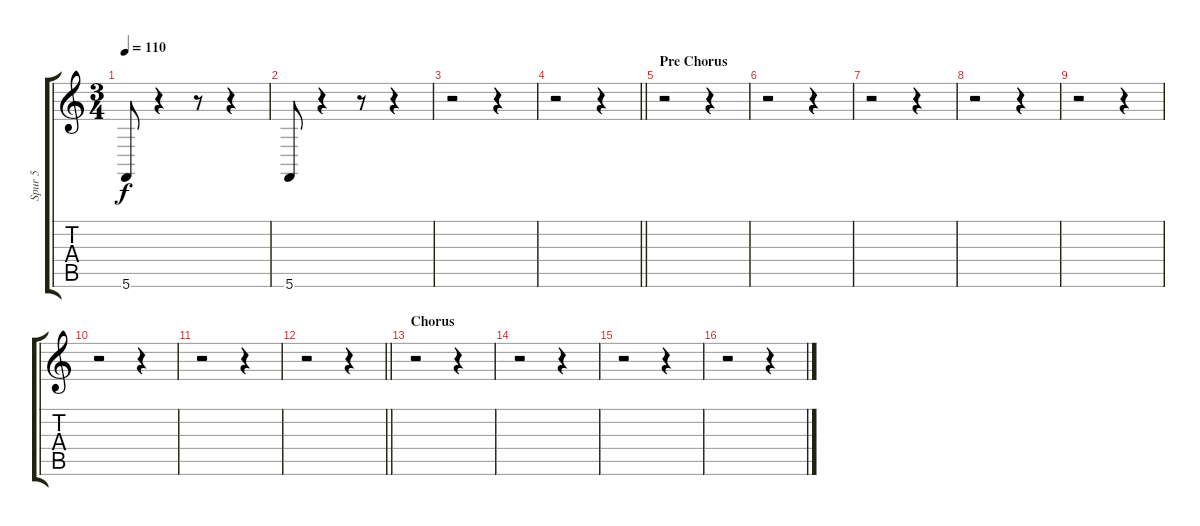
\track ("Spur 5" "Spur 5") {instrument tuba}
\staff {score tabs}
\tuning (D4 A3 F3 C3 G2 C2) {hide}
\ts (3 4)
\tempo 110
\clef g2
\ks c
5.6.8{dy f} r.4 r.8 r.4 |
5.6.8 r.4 r.8 r.4 |
r.2 r.4 |
\barLineRight lightlight
r.2 r.4 |
\section ("" "Pre Chorus")
r.2 r.4 |
r.2 r.4 |
r.2 r.4 |
r.2 r.4 |
r.2 r.4 |
r.2 r.4 |
r.2 r.4 |
\barLineRight lightlight
r.2 r.4 |
\section ("" "Chorus")
r.2 r.4 |
r.2 r.4 |
r.2 r.4 |
r.2 r.4
